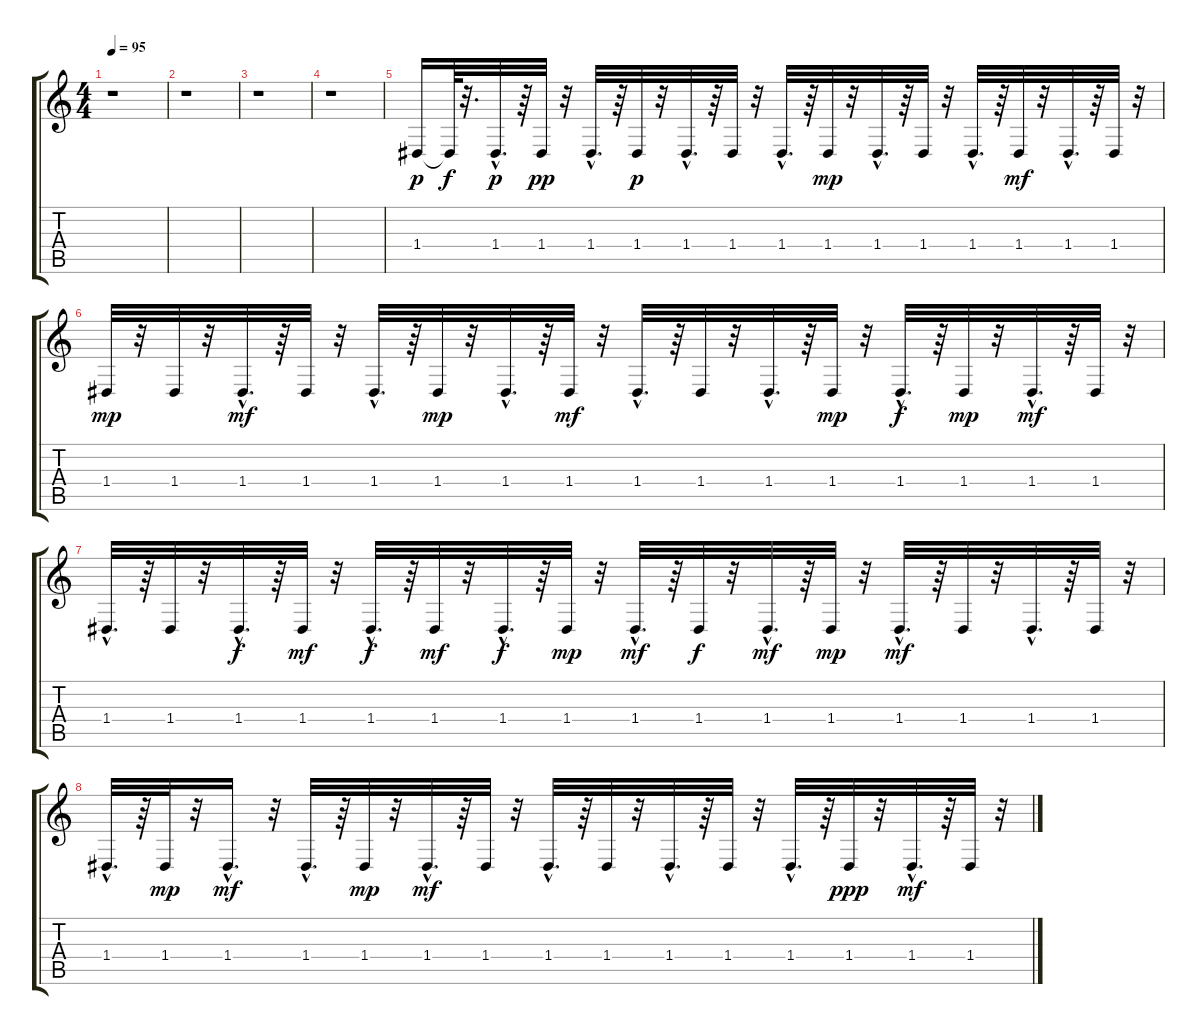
\track "" {instrument fx8scifi}
\staff {score tabs}
\tuning (E4 B3 G3 D3 A2 E2) {hide}
\ts (4 4)
\tempo 95
\clef g2
\ks c
r.1{dy p} |
r.1 |
r.1 |
r.1 |
1.4.16 1.4{t}.64{dy f} r.32{d} 1.4{hac}.32{d dy p} r.64 1.4.32{dy pp} r.32 1.4{hac}.32{d} r.64 1.4.32{dy p} r.32 1.4{hac}.32{d} r.64 1.4.32 r.32 1.4{hac}.32{d} r.64 1.4.32{dy mp} r.32 1.4{hac}.32{d} r.64 1.4.32 r.32 1.4{hac}.32{d} r.64 1.4.32{dy mf} r.32 1.4{hac}.32{d} r.64 1.4.32 r.32 |
1.4.32{dy mp} r.32 1.4.32 r.32 1.4{hac}.32{d dy mf} r.64 1.4.32 r.32 1.4{hac}.32{d} r.64 1.4.32{dy mp} r.32 1.4{hac}.32{d} r.64 1.4.32{dy mf} r.32 1.4{hac}.32{d} r.64 1.4.32 r.32 1.4{hac}.32{d} r.64 1.4.32{dy mp} r.32 1.4{hac}.32{d dy f} r.64 1.4.32{dy mp} r.32 1.4{hac}.32{d dy mf} r.64 1.4.32 r.32 |
1.4{hac}.32{d} r.64 1.4.32 r.32 1.4{hac}.32{d dy f} r.64 1.4.32{dy mf} r.32 1.4{hac}.32{d dy f} r.64 1.4.32{dy mf} r.32 1.4{hac}.32{d dy f} r.64 1.4.32{dy mp} r.32 1.4{hac}.32{d dy mf} r.64 1.4.32{dy f} r.32 1.4{hac}.32{d dy mf} r.64 1.4.32{dy mp} r.32 1.4{hac}.32{d dy mf} r.64 1.4.32 r.32 1.4{hac}.32{d} r.64 1.4.32 r.32 |
1.4{hac}.32{d} r.64 1.4.32{dy mp} r.32 1.4{hac}.16{d dy mf} r.32 1.4{hac}.32{d} r.64 1.4.32{dy mp} r.32 1.4{hac}.32{d dy mf} r.64 1.4.32 r.32 1.4{hac}.32{d} r.64 1.4.32 r.32 1.4{hac}.32{d} r.64 1.4.32 r.32 1.4{hac}.32{d} r.64 1.4.32{dy ppp} r.32 1.4{hac}.32{d dy mf} r.64 1.4.32 r.32
